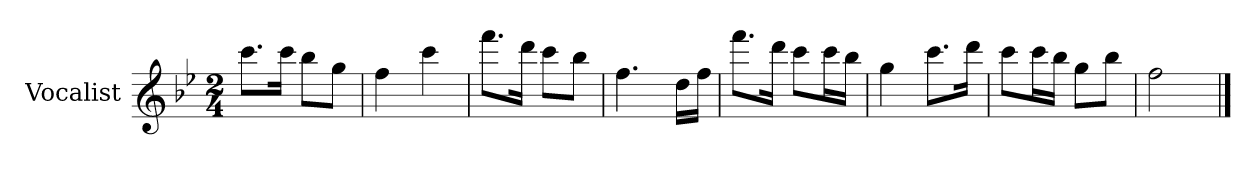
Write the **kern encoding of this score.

**kern
*part1
*staff1
*I"Vocalist
*k[b-e-]
*B-:
*M2/4
=
8.cccL
16cccJk
8bb-L
8ggJ
=1
4ff
4ccc
=2
8.fffL
16dddJk
8cccL
8bb-J
=3
4.ff
16ddLL
16ffJJ
=4
8.fffL
16dddJk
8cccL
16cccL
16bb-JJ
=5
4gg
8.cccL
16dddJk
=6
8cccL
16cccL
16bb-JJ
8ggL
8bb-J
=7
2ff
==
*-
